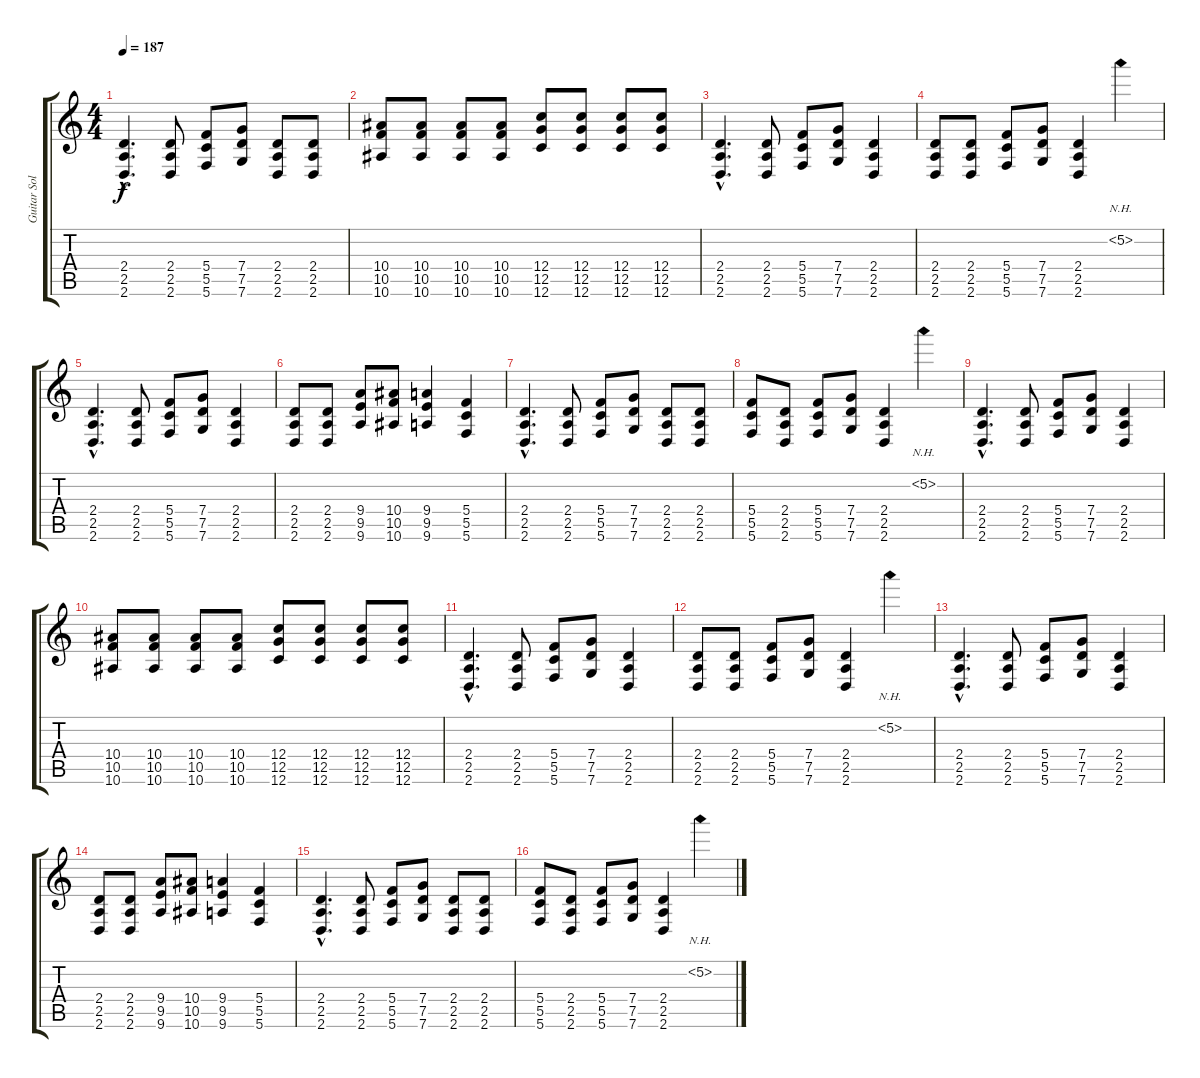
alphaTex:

\track ("Guitar Solo" "Guitar Sol") {instrument overdrivenguitar}
\staff {score tabs}
\tuning (D4 A3 F3 C3 G2 C2) {hide}
\ts (4 4)
\tempo 187
\clef g2
\ks c
(2.4{hac} 2.5{hac} 2.6{hac}).4{d dy f} (2.4 2.5 2.6).8 (5.4 5.5 5.6).8 (7.4 7.5 7.6).8 (2.4 2.5 2.6).8 (2.4 2.5 2.6).8 |
(10.4 10.5 10.6).8 (10.4 10.5 10.6).8 (10.4 10.5 10.6).8 (10.4 10.5 10.6).8 (12.4 12.5 12.6).8 (12.4 12.5 12.6).8 (12.4 12.5 12.6).8 (12.4 12.5 12.6).8 |
(2.4{hac} 2.5{hac} 2.6{hac}).4{d} (2.4 2.5 2.6).8 (5.4 5.5 5.6).8 (7.4 7.5 7.6).8 (2.4 2.5 2.6).4 |
(2.4 2.5 2.6).8 (2.4 2.5 2.6).8 (5.4 5.5 5.6).8 (7.4 7.5 7.6).8 (2.4 2.5 2.6).4 5.2{nh}.4 |
(2.4{hac} 2.5{hac} 2.6{hac}).4{d} (2.4 2.5 2.6).8 (5.4 5.5 5.6).8 (7.4 7.5 7.6).8 (2.4 2.5 2.6).4 |
(2.4 2.5 2.6).8 (2.4 2.5 2.6).8 (9.4 9.5 9.6).8 (10.4 10.5 10.6).8 (9.4 9.5 9.6).4 (5.4 5.5 5.6).4 |
(2.4{hac} 2.5{hac} 2.6{hac}).4{d} (2.4 2.5 2.6).8 (5.4 5.5 5.6).8 (7.4 7.5 7.6).8 (2.4 2.5 2.6).8 (2.4 2.5 2.6).8 |
(5.4 5.5 5.6).8 (2.4 2.5 2.6).8 (5.4 5.5 5.6).8 (7.4 7.5 7.6).8 (2.4 2.5 2.6).4 5.2{nh}.4 |
(2.4{hac} 2.5{hac} 2.6{hac}).4{d} (2.4 2.5 2.6).8 (5.4 5.5 5.6).8 (7.4 7.5 7.6).8 (2.4 2.5 2.6).4 |
(10.4 10.5 10.6).8 (10.4 10.5 10.6).8 (10.4 10.5 10.6).8 (10.4 10.5 10.6).8 (12.4 12.5 12.6).8 (12.4 12.5 12.6).8 (12.4 12.5 12.6).8 (12.4 12.5 12.6).8 |
(2.4{hac} 2.5{hac} 2.6{hac}).4{d} (2.4 2.5 2.6).8 (5.4 5.5 5.6).8 (7.4 7.5 7.6).8 (2.4 2.5 2.6).4 |
(2.4 2.5 2.6).8 (2.4 2.5 2.6).8 (5.4 5.5 5.6).8 (7.4 7.5 7.6).8 (2.4 2.5 2.6).4 5.2{nh}.4 |
(2.4{hac} 2.5{hac} 2.6{hac}).4{d} (2.4 2.5 2.6).8 (5.4 5.5 5.6).8 (7.4 7.5 7.6).8 (2.4 2.5 2.6).4 |
(2.4 2.5 2.6).8 (2.4 2.5 2.6).8 (9.4 9.5 9.6).8 (10.4 10.5 10.6).8 (9.4 9.5 9.6).4 (5.4 5.5 5.6).4 |
(2.4{hac} 2.5{hac} 2.6{hac}).4{d} (2.4 2.5 2.6).8 (5.4 5.5 5.6).8 (7.4 7.5 7.6).8 (2.4 2.5 2.6).8 (2.4 2.5 2.6).8 |
(5.4 5.5 5.6).8 (2.4 2.5 2.6).8 (5.4 5.5 5.6).8 (7.4 7.5 7.6).8 (2.4 2.5 2.6).4 5.2{nh}.4
